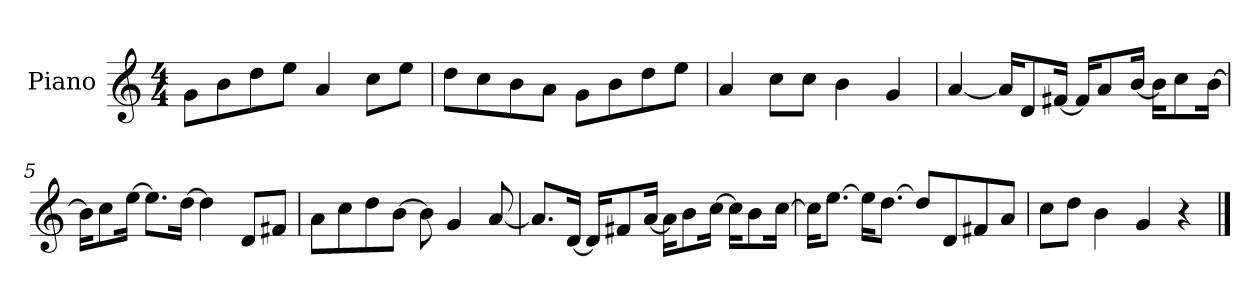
**kern
*part1
*staff1
*I"Piano
*I'P-no
*clefG2
*k[]
*M4/4
*MM90
=1
8g\L
8b\
8dd\
8ee\J
4a/
8cc\L
8ee\J
=2
8dd\L
8cc\
8b\
8a\J
8g\L
8b\
8dd\
8ee\J
=3
4a/
8cc\L
8cc\J
4b\
4g/
=4
[4a/
16a/KL]
8d/
[16f#X/Jk
16f#/KL]
8a/
[16b/Jk
16b\KL]
8cc\
[16b\Jk
=5
16b\KL]
8cc\
[16ee\Jk
8.ee\L]
[16dd\Jk
4dd\]
8d/L
8f#X/J
!!LO:LB:g=z
=6
8a\L
8cc\
8dd\
[8b\J
8b\]
4g/
[8a/
=7
8.a/L]
[16d/Jk
16d/KL]
8f#X/
[16a/Jk
16a\KL]
8b\
[16cc\Jk
16cc\KL]
8b\
[16cc\Jk
=8
16cc\KL]
[8.ee\J
16ee\KL]
[8.dd\J
8dd/L]
8d/
8f#X/
8a/J
=9
8cc\L
8dd\J
4b\
4g/
4r
==
*-
